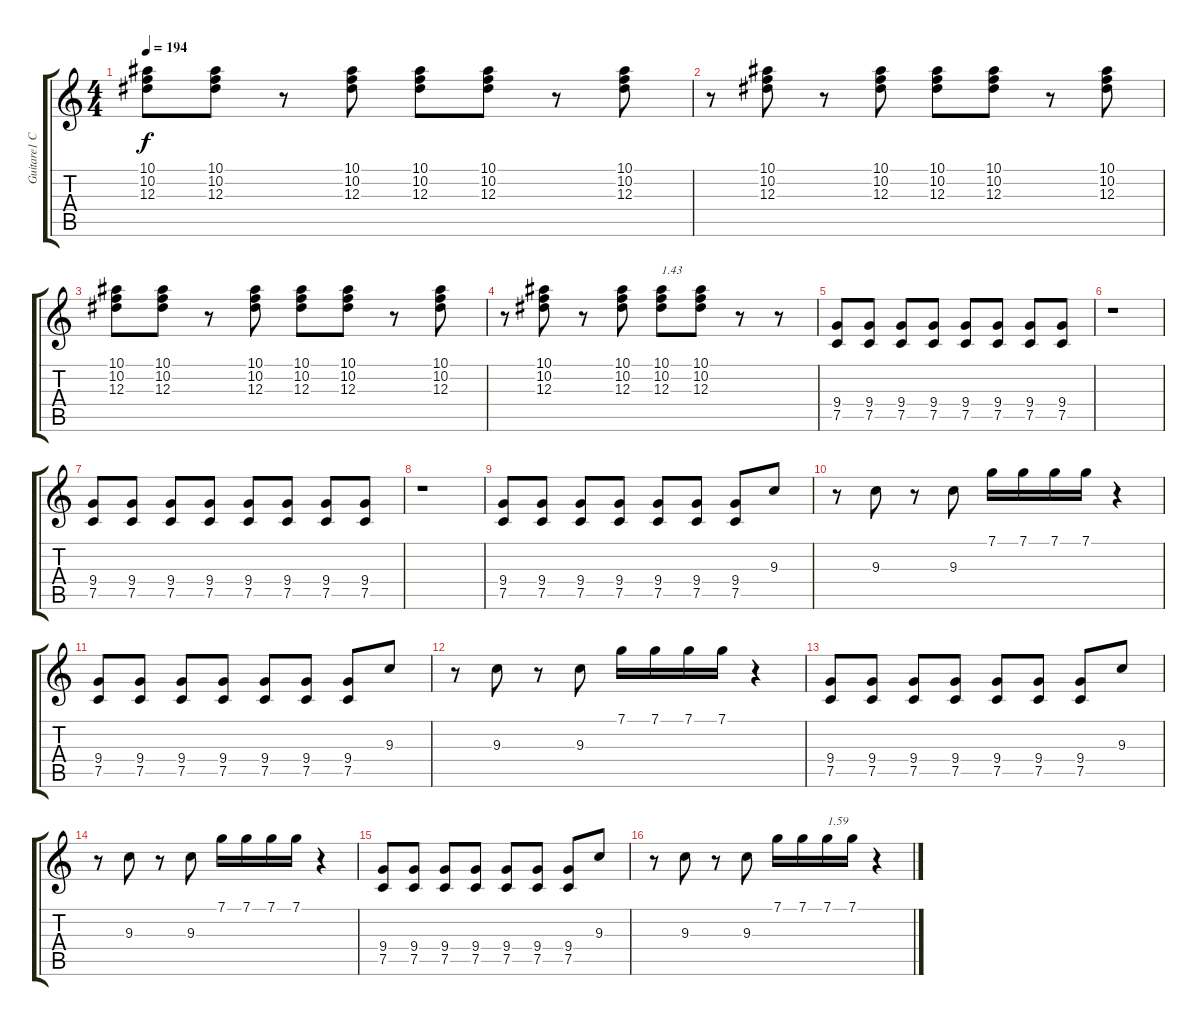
\track ("Guitare1 C" "Guitare1 C") {instrument distortionguitar}
\staff {score tabs}
\tuning (C4 G3 Eb3 Bb2 F2 C2) {hide}
\ts (4 4)
\tempo 194
\clef g2
\ks c
(10.1 10.2 12.3).8{dy f} (10.1 10.2 12.3).8 r.8 (10.1 10.2 12.3).8 (10.1 10.2 12.3).8 (10.1 10.2 12.3).8 r.8 (10.1 10.2 12.3).8 |
r.8 (10.1 10.2 12.3).8 r.8 (10.1 10.2 12.3).8 (10.1 10.2 12.3).8 (10.1 10.2 12.3).8 r.8 (10.1 10.2 12.3).8 |
(10.1 10.2 12.3).8 (10.1 10.2 12.3).8 r.8 (10.1 10.2 12.3).8 (10.1 10.2 12.3).8 (10.1 10.2 12.3).8 r.8 (10.1 10.2 12.3).8 |
r.8 (10.1 10.2 12.3).8 r.8 (10.1 10.2 12.3).8 (10.1 10.2 12.3).8{txt "1.43"} (10.1 10.2 12.3).8 r.8 r.8 |
(9.4 7.5).8 (9.4 7.5).8 (9.4 7.5).8 (9.4 7.5).8 (9.4 7.5).8 (9.4 7.5).8 (9.4 7.5).8 (9.4 7.5).8 |
r.1 |
(9.4 7.5).8 (9.4 7.5).8 (9.4 7.5).8 (9.4 7.5).8 (9.4 7.5).8 (9.4 7.5).8 (9.4 7.5).8 (9.4 7.5).8 |
r.1 |
(9.4 7.5).8 (9.4 7.5).8 (9.4 7.5).8 (9.4 7.5).8 (9.4 7.5).8 (9.4 7.5).8 (9.4 7.5).8 9.3.8 |
r.8 9.3.8 r.8 9.3.8 7.1.16 7.1.16 7.1.16 7.1.16 r.4 |
(9.4 7.5).8 (9.4 7.5).8 (9.4 7.5).8 (9.4 7.5).8 (9.4 7.5).8 (9.4 7.5).8 (9.4 7.5).8 9.3.8 |
r.8 9.3.8 r.8 9.3.8 7.1.16 7.1.16 7.1.16 7.1.16 r.4 |
(9.4 7.5).8 (9.4 7.5).8 (9.4 7.5).8 (9.4 7.5).8 (9.4 7.5).8 (9.4 7.5).8 (9.4 7.5).8 9.3.8 |
r.8 9.3.8 r.8 9.3.8 7.1.16 7.1.16 7.1.16 7.1.16 r.4 |
(9.4 7.5).8 (9.4 7.5).8 (9.4 7.5).8 (9.4 7.5).8 (9.4 7.5).8 (9.4 7.5).8 (9.4 7.5).8 9.3.8 |
r.8 9.3.8 r.8 9.3.8 7.1.16 7.1.16 7.1.16{txt "1.59"} 7.1.16 r.4
